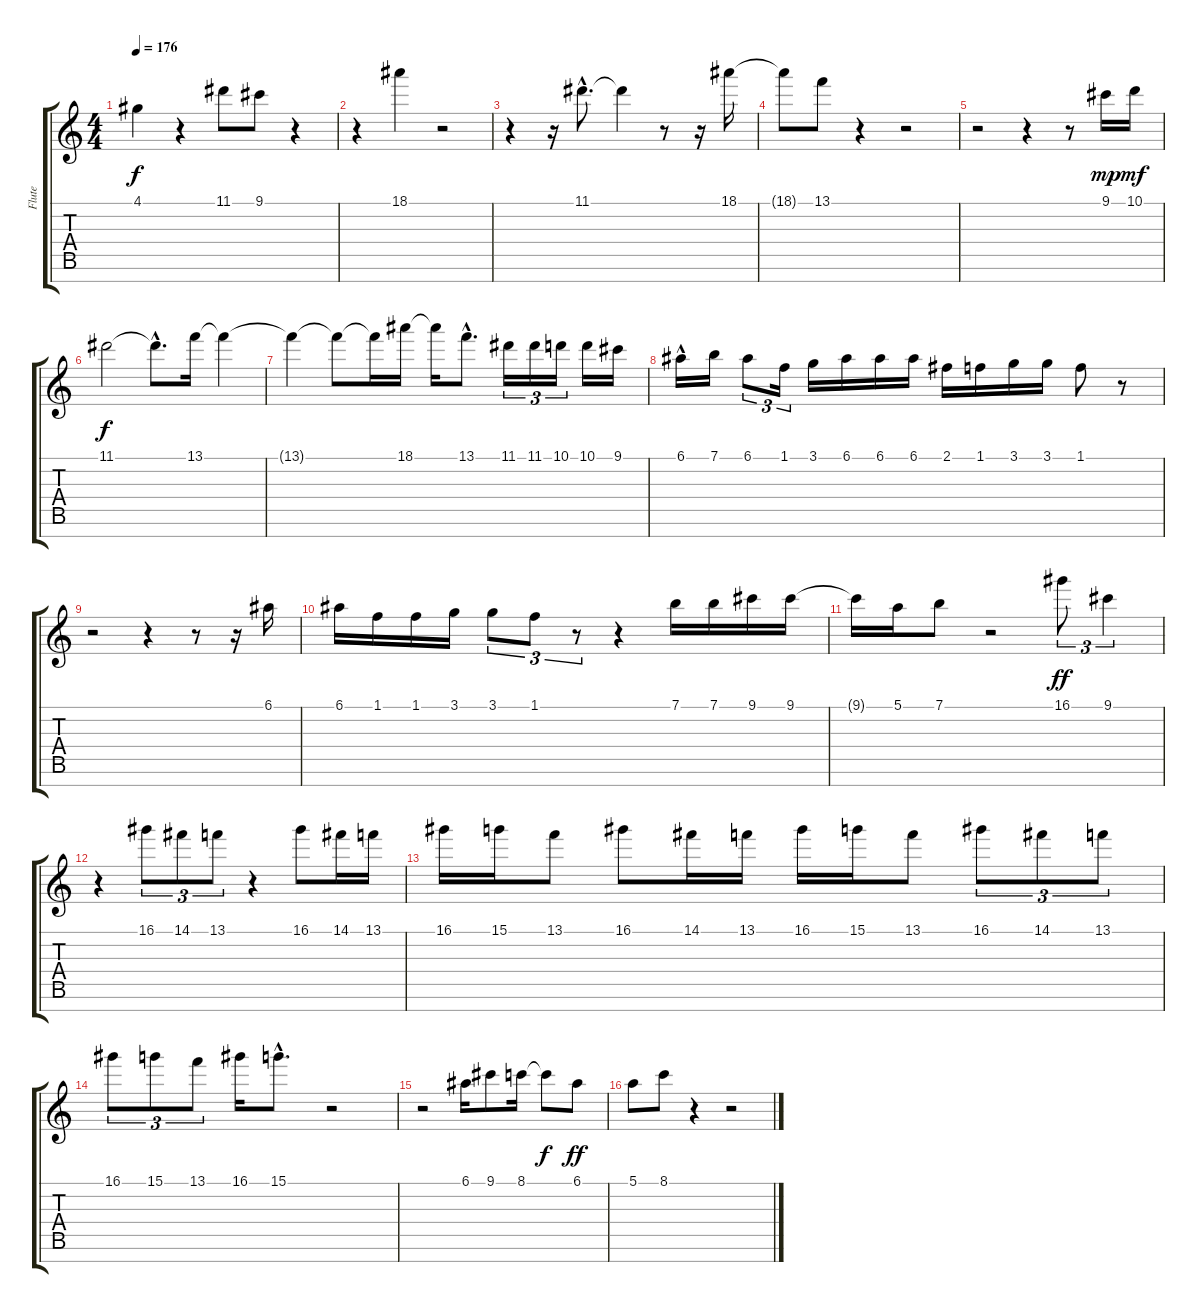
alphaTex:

\track ("Flute" "Flute") {instrument pad1newage}
\staff {score tabs}
\tuning (E5 E4 B3 G3 D3 A2 E2) {hide}
\ts (4 4)
\tempo 176
\clef g2
\ks c
4.1.4{dy f} r.4 11.1.8 9.1.8 r.4 |
r.4 18.1.4 r.2 |
r.4 r.16 11.1{hac}.8{d} 11.1{t}.4 r.8 r.16 18.1.16 |
18.1{t}.8 13.1.8 r.4 r.2 |
r.2 r.4 r.8 9.1.16{dy mp} 10.1.16{dy mf} |
11.1.2{dy f} 11.1{hac t}.8{d} 13.1.16 13.1{t}.4 |
13.1{t}.4 13.1{t}.8 13.1{t}.16 18.1.16 18.1{t}.16 13.1{hac}.8{d} 11.1.16{tu (3 2)} 11.1.16{tu (3 2)} 10.1.16{tu (3 2)} 10.1.16 9.1.16 |
6.1{hac}.16 7.1.16 6.1.8{tu (3 2)} 1.1.16{tu (3 2)} 3.1.16 6.1.16 6.1.16 6.1.16 2.1.16 1.1.16 3.1.16 3.1.16 1.1.8 r.8 |
r.2 r.4 r.8 r.16 6.1.16 |
6.1.16 1.1.16 1.1.16 3.1.16 3.1.8{tu (3 2)} 1.1.8{tu (3 2)} r.8{tu (3 2)} r.4 7.1.16 7.1.16 9.1.16 9.1.16 |
9.1{t}.16 5.1.16 7.1.8 r.2 16.1.8{tu (3 2) dy ff} 9.1.4{tu (3 2)} |
r.4 16.1.8{tu (3 2)} 14.1.8{tu (3 2)} 13.1.8{tu (3 2)} r.4 16.1.8 14.1.16 13.1.16 |
16.1.16 15.1.16 13.1.8 16.1.8 14.1.16 13.1.16 16.1.16 15.1.16 13.1.8 16.1.8{tu (3 2)} 14.1.8{tu (3 2)} 13.1.8{tu (3 2)} |
16.1.8{tu (3 2)} 15.1.8{tu (3 2)} 13.1.8{tu (3 2)} 16.1.16 15.1{hac}.8{d} r.2 |
r.2 6.1.16 9.1.8 8.1.16 8.1{t}.8{dy f} 6.1.8{dy ff} |
5.1.8 8.1.8 r.4 r.2
